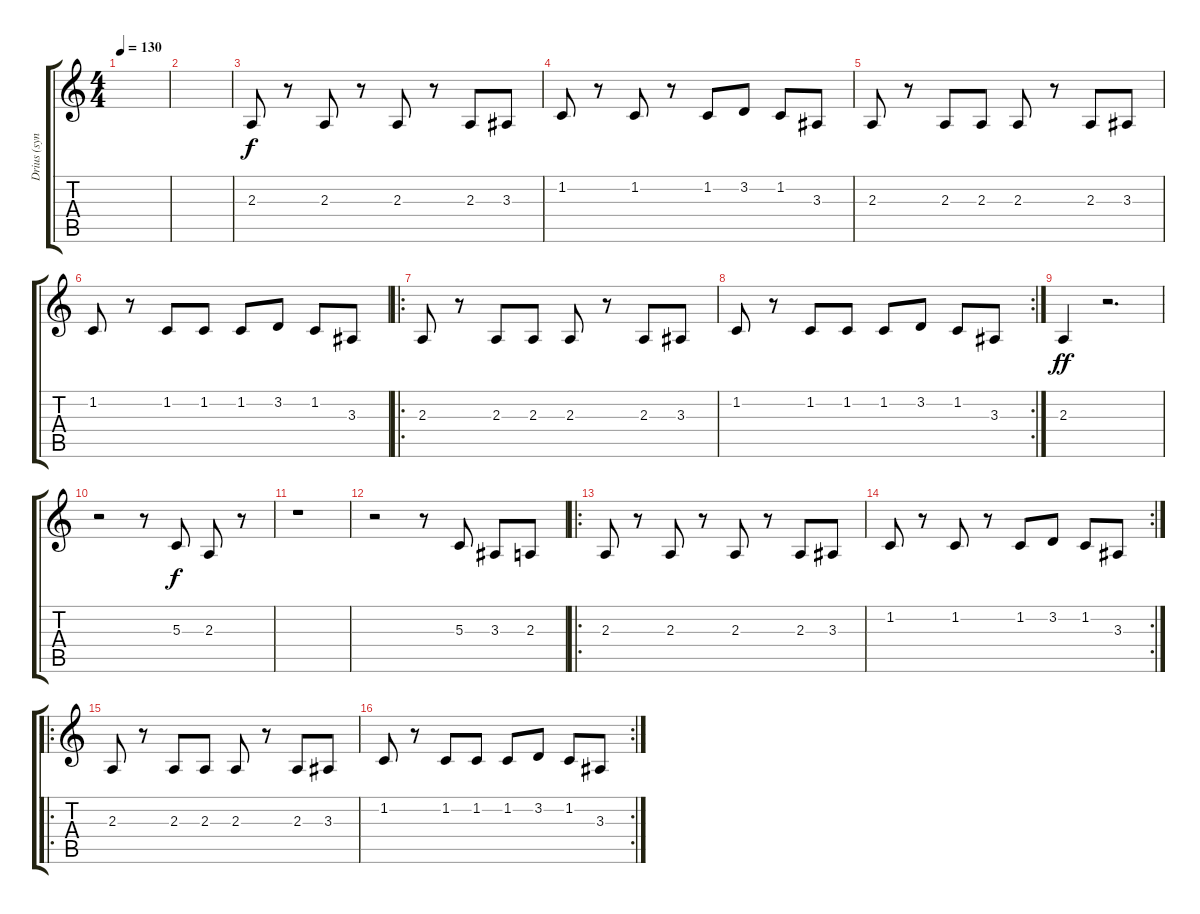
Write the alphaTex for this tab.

\track ("Drius (synthé)" "Drius (syn") {instrument tenorsax}
\staff {score tabs}
\tuning (E4 B3 G3 D3 A2 E2) {hide}
\ts (4 4)
\tempo 130
\clef g2
\ks c
|
|
2.3.8 r.8 2.3.8 r.8 2.3.8 r.8 2.3.8 3.3.8 |
1.2.8 r.8 1.2.8 r.8 1.2.8 3.2.8 1.2.8 3.3.8 |
2.3.8 r.8 2.3.8 2.3.8 2.3.8 r.8 2.3.8 3.3.8 |
1.2.8 r.8 1.2.8 1.2.8 1.2.8 3.2.8 1.2.8 3.3.8 |
\ro
2.3.8 r.8 2.3.8 2.3.8 2.3.8 r.8 2.3.8 3.3.8 |
\rc 2
1.2.8 r.8 1.2.8 1.2.8 1.2.8 3.2.8 1.2.8 3.3.8 |
2.3.4{dy ff} r.2{d} |
r.2 r.8 5.3.8{dy f} 2.3.8 r.8 |
r.1 |
r.2 r.8 5.3.8 3.3.8 2.3.8 |
\ro
2.3.8 r.8 2.3.8 r.8 2.3.8 r.8 2.3.8 3.3.8 |
\rc 2
1.2.8 r.8 1.2.8 r.8 1.2.8 3.2.8 1.2.8 3.3.8 |
\ro
2.3.8 r.8 2.3.8 2.3.8 2.3.8 r.8 2.3.8 3.3.8 |
\rc 2
1.2.8 r.8 1.2.8 1.2.8 1.2.8 3.2.8 1.2.8 3.3.8
